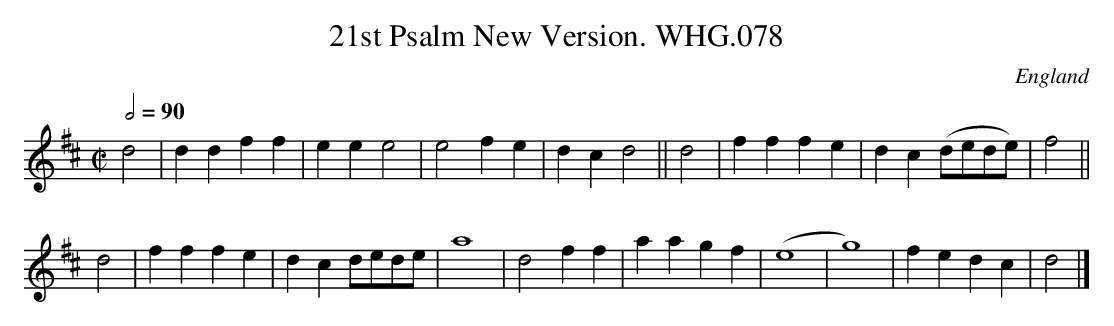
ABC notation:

X:1
T:21st Psalm New Version. WHG.078
L:1/4
M:C|
O:England
Q:1/2=90
K:D
d2|dd ff|ee e2|e2 fe|dc d2||\
d2|ff fe|dc (d/e/d/e/)|f2||
d2|ff fe|dc d/e/d/e/|a4|\
d2 ff|aa gf|(e4|g4)|fe dc|d2|]
